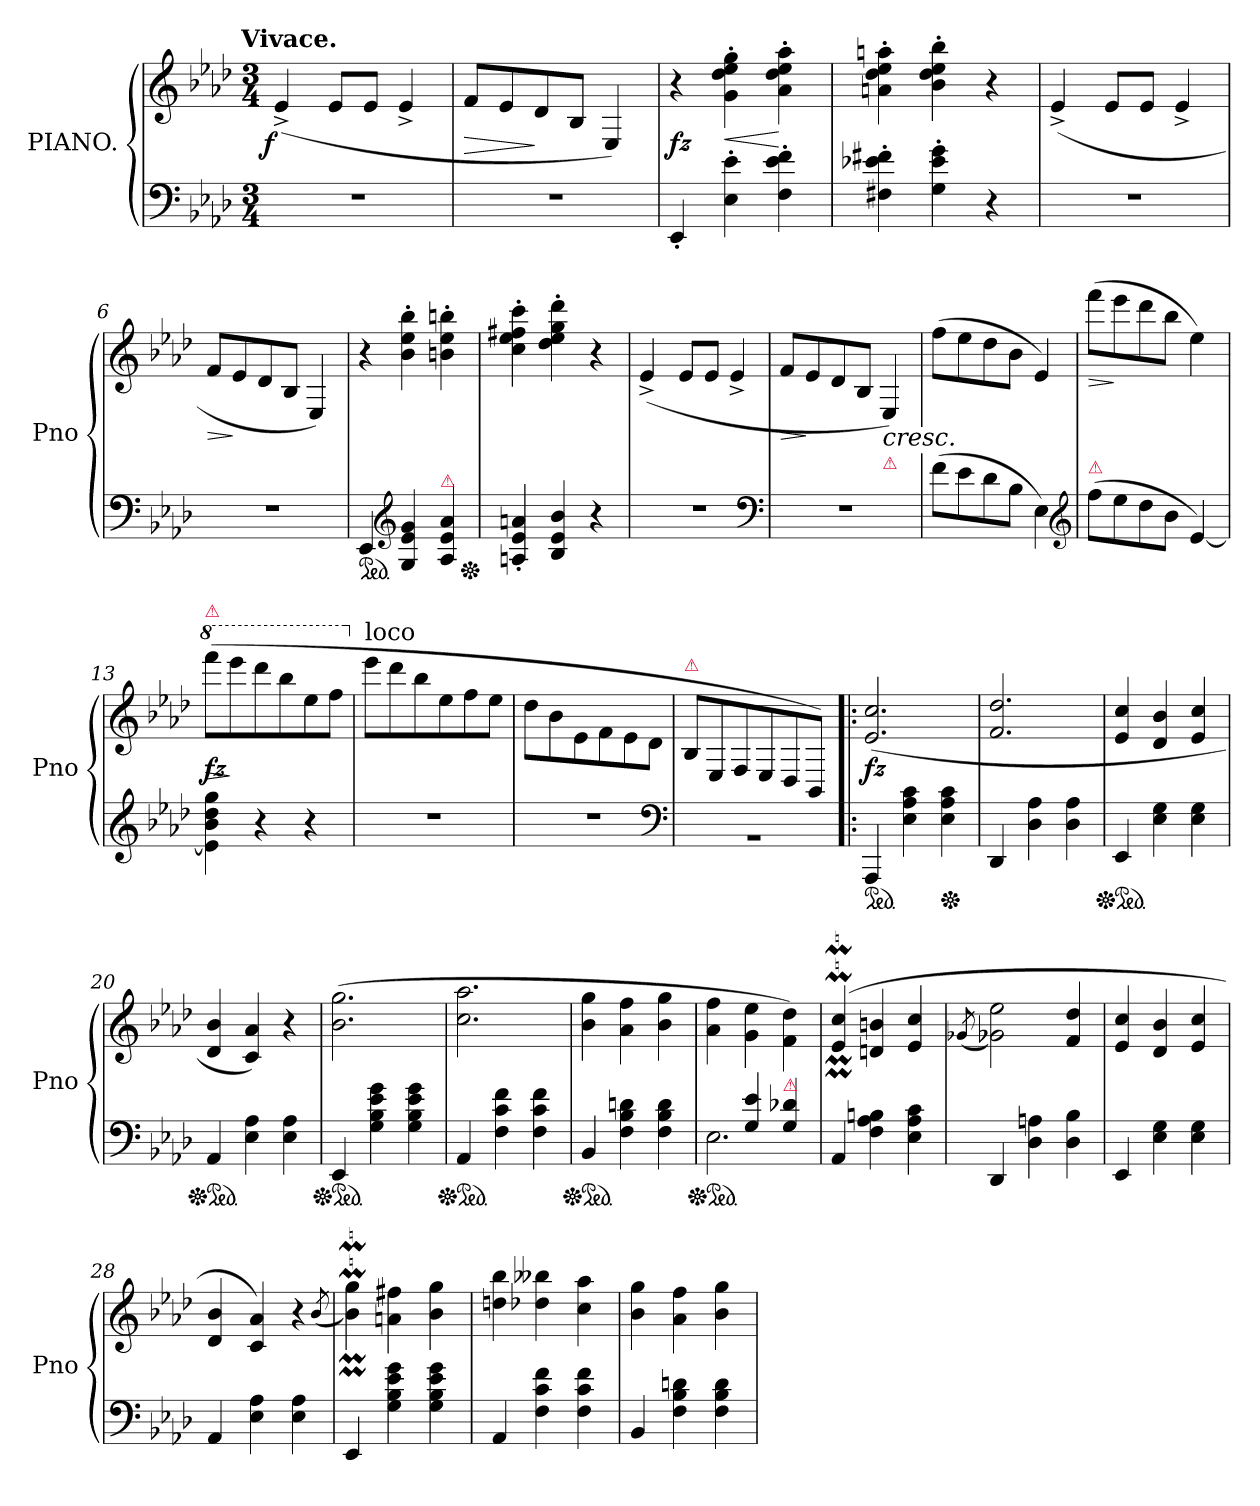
**kern	**kern	**dynam
*part1	*part1	*part1
*staff2	*staff1	*staff1/2
*I"PIANO.	*	*
*I'Pno	*	*
*clefF4	*clefG2	*
*k[b-e-a-d-]	*k[b-e-a-d-]	*
*A-:	*A-:	*
!!LO:TX:omd:t=Vivace.
*M3/4	*M3/4	*
=1	=1	=1
!	!	!LO:DY:rj
2.r	(>4e-^<	f
.	8e-L	.
.	8e-J	.
.	4e-^<	.
=2	=2	=2
2.r	8fL	>
.	8e-	.
.	8d-	]
.	8B-/J	.
.	4E-/)	.
=3	=3	=3
4EE-'<	4r	fz
4E-' 4e-'	4g'> 4dd-'> 4ee-'> 4gg'>	<
4F' 4e-' 4f'	4a-'> 4dd-'> 4ee-'> 4aa-'>	[
=4	=4	=4
4F#X' 4e-X' 4f#X'	4an'> 4dd-'> 4ee-'> 4aan'>	.
4G' 4e-' 4g'	4b-'> 4dd-'> 4ee-'> 4bb-'>	.
4r	4r	.
=5	=5	=5
2.r	(>4e-^<	.
.	8e-L	.
.	8e-J	.
.	4e-^<	.
=6	=6	=6
2.r	8fL	>
.	8e-	]
.	8d-	.
.	8B-J	.
.	4E-/)	.
=7	=7	=7
*ped	*	*
4EE-	4r	.
*clefG2	*	*
4G/ 4e-/ 4g/	4b-'> 4ee-'> 4bb-'>	.
!LO:TX:a:color=crimson:t=⚠	!	!
4A-/ 4e-/ 4a-/	4bn'> 4ee-'> 4bbn'>	.
*Xped	*	*
=8	=8	=8
4An'< 4e-'< 4an'<	4cc'> 4ee-'> 4ff#X'> 4ccc'>	.
4B-/ 4e-/ 4b-/	4dd-'> 4ee-'> 4gg'> 4ddd-'>	.
4r	4r	.
=9	=9	=9
2.r	(>4e-^<	.
.	8e-L	.
.	8e-J	.
.	4e-^<	.
*clefF4	*	*
=10	=10	=10
2.r	8fL	>
.	8e-	]
.	8d-	.
.	8B-/J	.
!	!LO:TX:b:i:color=crimson:t=⚠	!
!	!	!LO:HP:b
.	4E-/)	<
=11	=11	=11
(>8f\L	(>8ffL	.
8e-	8ee-	.
8d-	8dd-	.
8B-J	8b-J	.
4E-)	4e-/)	.
*clefG2	*	*
=12	=12	=12
!LO:TX:a:color=crimson:t=⚠	!	!
(>8ff\L	(>8fffL	>
8ee-	8eee-	]
8dd-	8ddd-	.
8b-J	8bb-J	.
[4e-/)	4ee-)	.
.	.	[
=13	=13	=13
*	*8va	*
!	!LO:TX:a:color=crimson:t=⚠	!
4e-] 4b- 4dd- 4gg	(>8ffffL	> fz
.	8eeee-	]
4r	8dddd-	.
.	8bbb-	.
4r	8eee-	.
.	8fffJ	.
=14	=14	=14
*	*X8va	*
!	!LO:TX:a:t=loco	!
2.rdd	8eee-L	.
.	8ddd-	.
.	8bb-	.
.	8ee-	.
.	8ff	.
.	8ee-J	.
=15	=15	=15
2.rdd	8dd-\L	.
.	8b-	.
.	8e-	.
.	8f	.
.	8e-	.
.	8d-J	.
*clefF4	*	*
=16	=16	=16
!	!LO:TX:a:color=crimson:t=⚠	!
2.rBB	8B-/L	.
.	8E-/	.
.	8F/	.
.	8E-/	.
.	8D-/	.
.	8BB-/J)	.
=17!|:	=17!|:	=17!|:
*ped	*	*
4AAA-	(<2.e- 2.cc	fz
4E- 4A- 4c	.	.
*Xped	*	*
4E- 4A- 4c	.	.
=18	=18	=18
4DD-	2.f 2.dd-	.
4D- 4A-	.	.
4D- 4A-	.	.
=19	=19	=19
*Xped	*	*
*ped	*	*
4EE-	4e- 4cc	.
4E- 4G	4d- 4b-	.
4E- 4G	4e- 4cc	.
=20	=20	=20
*Xped	*	*
*ped	*	*
4AA-	4d- 4b-	.
4E- 4A-	4c 4a-)	.
4E- 4A-	4r	.
=21	=21	=21
*Xped	*	*
*ped	*	*
4EE-	(>2.b- 2.gg	.
4G 4B- 4e- 4g	.	.
4G 4B- 4e- 4g	.	.
=22	=22	=22
*Xped	*	*
*ped	*	*
4AA-	2.cc 2.aa-	.
4F 4c 4f	.	.
4F 4c 4f	.	.
=23	=23	=23
*Xped	*	*
*ped	*	*
4BB-	4b- 4gg	.
4F 4B- 4dn	4a- 4ff	.
4F 4B- 4d	4b- 4gg	.
=24	=24	=24
*^	*	*
*Xped	*	*	*
*ped	*	*	*
4ryy	2.E-	4a- 4ff	.
4G 4e-	.	4g 4ee-	.
!LO:TX:a:color=crimson:t=⚠	!	!	!
4G 4d-X	.	4f\ 4dd-\)	.
*v	*v	*	*
=25	=25	=25
4AA-	(<4e-M 4ccM	.
4F 4A- 4Bn	4dn 4bn	.
4E- 4A- 4c	4e- 4cc	.
=26	=26	=26
.	(<8qg-X/	.
4DD-	2g-X\ 2ee-\)	.
4D- 4An	.	.
4D- 4B-	4f 4dd-	.
=27	=27	=27
4EE-	4e- 4cc	.
4E- 4G	4d- 4b-	.
4E- 4G	4e- 4cc	.
=28	=28	=28
4AA-	4d- 4b-	.
4E- 4A-	4c 4a-)	.
4E- 4A-	4r	.
.	(<8qb-/	.
=29	=29	=29
4EE-	4b-M 4ggM)	.
4G 4B- 4e- 4g	4an 4ff#X	.
4G 4B- 4e- 4g	4b- 4gg	.
=30	=30	=30
4AA-	4ddn 4bb-	.
4F 4c 4f	4dd-X 4bb--X	.
4F 4c 4f	4cc 4aa-	.
=31	=31	=31
4BB-	4b- 4gg	.
4F 4B- 4dn	4a- 4ff	.
4F 4B- 4d	4b- 4gg	.
=	=	=
*-	*-	*-
